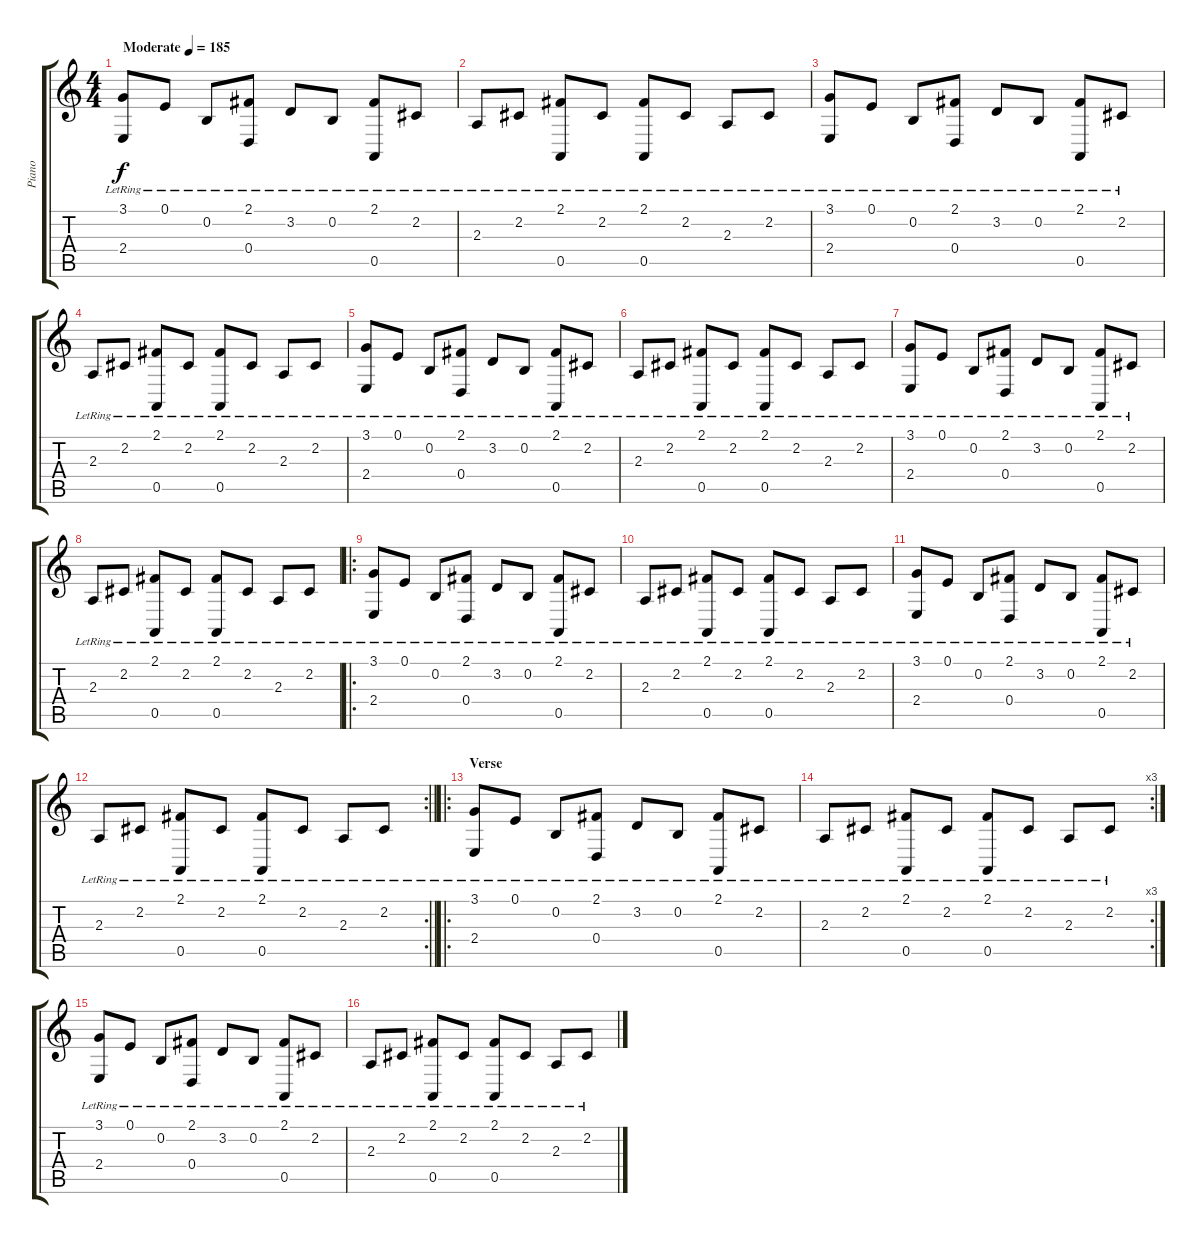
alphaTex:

\track ("Piano" "Piano") {instrument acousticgrandpiano}
\staff {score tabs}
\tuning (E4 B3 G3 D3 A2 E2) {hide}
\ts (4 4)
\tempo (185 "Moderate")
\clef g2
\ks c
(3.1{lr} 2.4{lr}).8{dy f instrument acousticgrandpiano} 0.1{lr}.8 0.2{lr}.8 (2.1{lr} 0.4{lr}).8 3.2{lr}.8 0.2{lr}.8 (2.1{lr} 0.5{lr}).8 2.2{lr}.8 |
2.3{lr}.8 2.2{lr}.8 (2.1{lr} 0.5{lr}).8 2.2{lr}.8 (2.1{lr} 0.5{lr}).8 2.2{lr}.8 2.3{lr}.8 2.2{lr}.8 |
(3.1{lr} 2.4{lr}).8 0.1{lr}.8 0.2{lr}.8 (2.1{lr} 0.4{lr}).8 3.2{lr}.8 0.2{lr}.8 (2.1{lr} 0.5{lr}).8 2.2{lr}.8 |
2.3{lr}.8 2.2{lr}.8 (2.1{lr} 0.5{lr}).8 2.2{lr}.8 (2.1{lr} 0.5{lr}).8 2.2{lr}.8 2.3{lr}.8 2.2{lr}.8 |
(3.1{lr} 2.4{lr}).8 0.1{lr}.8 0.2{lr}.8 (2.1{lr} 0.4{lr}).8 3.2{lr}.8 0.2{lr}.8 (2.1{lr} 0.5{lr}).8 2.2{lr}.8 |
2.3{lr}.8 2.2{lr}.8 (2.1{lr} 0.5{lr}).8 2.2{lr}.8 (2.1{lr} 0.5{lr}).8 2.2{lr}.8 2.3{lr}.8 2.2{lr}.8 |
(3.1{lr} 2.4{lr}).8 0.1{lr}.8 0.2{lr}.8 (2.1{lr} 0.4{lr}).8 3.2{lr}.8 0.2{lr}.8 (2.1{lr} 0.5{lr}).8 2.2{lr}.8 |
2.3{lr}.8 2.2{lr}.8 (2.1{lr} 0.5{lr}).8 2.2{lr}.8 (2.1{lr} 0.5{lr}).8 2.2{lr}.8 2.3{lr}.8 2.2{lr}.8 |
\ro
(3.1{lr} 2.4{lr}).8 0.1{lr}.8 0.2{lr}.8 (2.1{lr} 0.4{lr}).8 3.2{lr}.8 0.2{lr}.8 (2.1{lr} 0.5{lr}).8 2.2{lr}.8 |
2.3{lr}.8 2.2{lr}.8 (2.1{lr} 0.5{lr}).8 2.2{lr}.8 (2.1{lr} 0.5{lr}).8 2.2{lr}.8 2.3{lr}.8 2.2{lr}.8 |
(3.1{lr} 2.4{lr}).8 0.1{lr}.8 0.2{lr}.8 (2.1{lr} 0.4{lr}).8 3.2{lr}.8 0.2{lr}.8 (2.1{lr} 0.5{lr}).8 2.2{lr}.8 |
\rc 2
\barLineRight lightlight
2.3{lr}.8 2.2{lr}.8 (2.1{lr} 0.5{lr}).8 2.2{lr}.8 (2.1{lr} 0.5{lr}).8 2.2{lr}.8 2.3{lr}.8 2.2{lr}.8 |
\ro
\section ("" "Verse")
(3.1{lr} 2.4{lr}).8 0.1{lr}.8 0.2{lr}.8 (2.1{lr} 0.4{lr}).8 3.2{lr}.8 0.2{lr}.8 (2.1{lr} 0.5{lr}).8 2.2{lr}.8 |
\rc 3
2.3{lr}.8 2.2{lr}.8 (2.1{lr} 0.5{lr}).8 2.2{lr}.8 (2.1{lr} 0.5{lr}).8 2.2{lr}.8 2.3{lr}.8 2.2{lr}.8 |
(3.1{lr} 2.4{lr}).8 0.1{lr}.8 0.2{lr}.8 (2.1{lr} 0.4{lr}).8 3.2{lr}.8 0.2{lr}.8 (2.1{lr} 0.5{lr}).8 2.2{lr}.8 |
2.3{lr}.8 2.2{lr}.8 (2.1{lr} 0.5{lr}).8 2.2{lr}.8 (2.1{lr} 0.5{lr}).8 2.2{lr}.8 2.3{lr}.8 2.2{lr}.8
